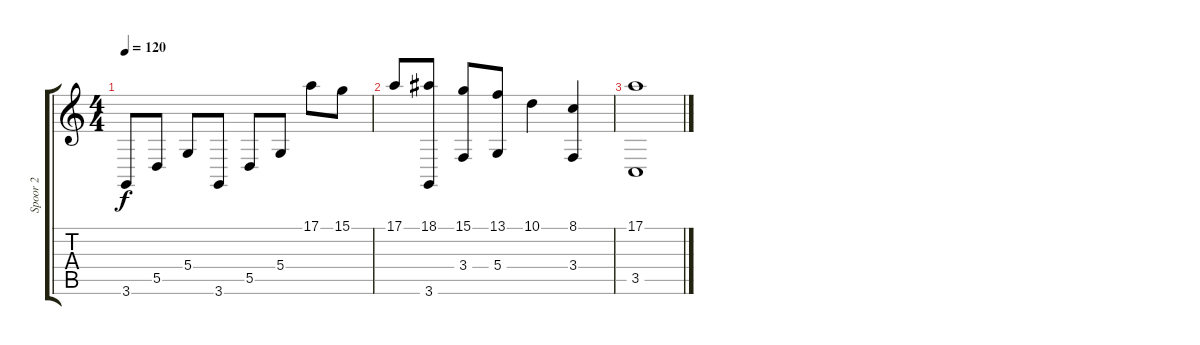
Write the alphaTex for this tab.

\track ("Spoor 2" "Spoor 2") {instrument orchestralharp}
\staff {score tabs}
\tuning (E4 B3 G3 D3 A2 E2) {hide}
\ts (4 4)
\tempo 120
\clef g2
\ks c
3.6.8{dy f} 5.5.8 5.4.8 3.6.8 5.5.8 5.4.8 17.1.8 15.1.8 |
17.1.8 (18.1 3.6).8 (15.1 3.4).8 (13.1 5.4).8 10.1.4 (8.1 3.4).4 |
(17.1 3.5).1
